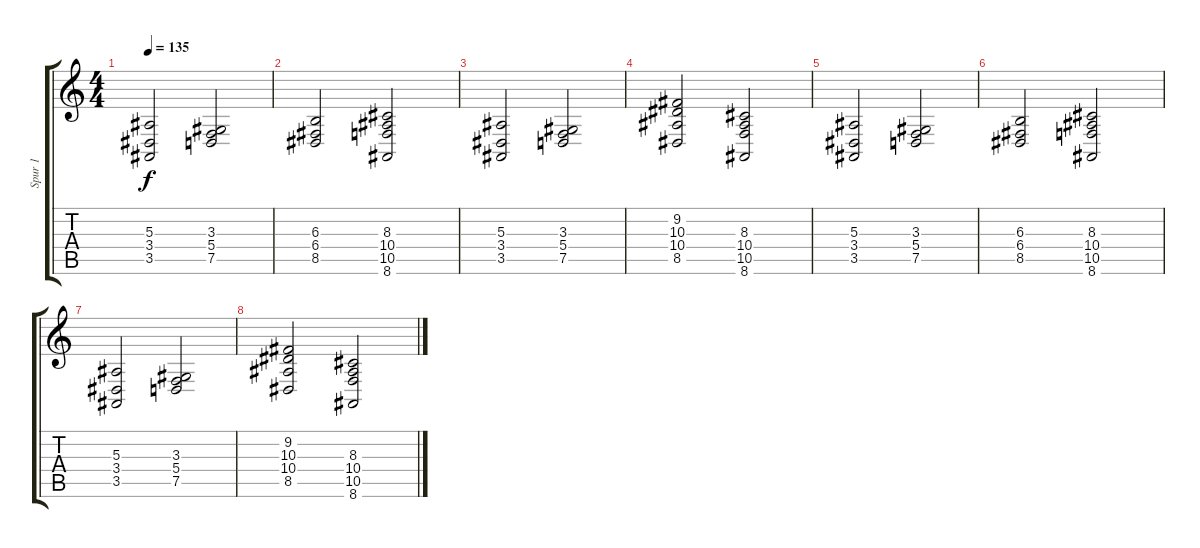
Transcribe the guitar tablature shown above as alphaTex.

\track ("Spur 1" "Spur 1") {instrument stringensemble1}
\staff {score tabs}
\tuning (D4 A3 F3 C3 G2 D2) {hide}
\ts (4 4)
\tempo 135
\clef g2
\ks c
(5.3 3.4 3.5).2{dy f} (3.3 5.4 7.5).2 |
(6.3 6.4 8.5).2 (8.3 10.4 10.5 8.6).2 |
(5.3 3.4 3.5).2 (3.3 5.4 7.5).2 |
(9.2 10.3 10.4 8.5).2 (8.3 10.4 10.5 8.6).2 |
(5.3 3.4 3.5).2 (3.3 5.4 7.5).2 |
(6.3 6.4 8.5).2 (8.3 10.4 10.5 8.6).2 |
(5.3 3.4 3.5).2 (3.3 5.4 7.5).2 |
(9.2 10.3 10.4 8.5).2 (8.3 10.4 10.5 8.6).2
